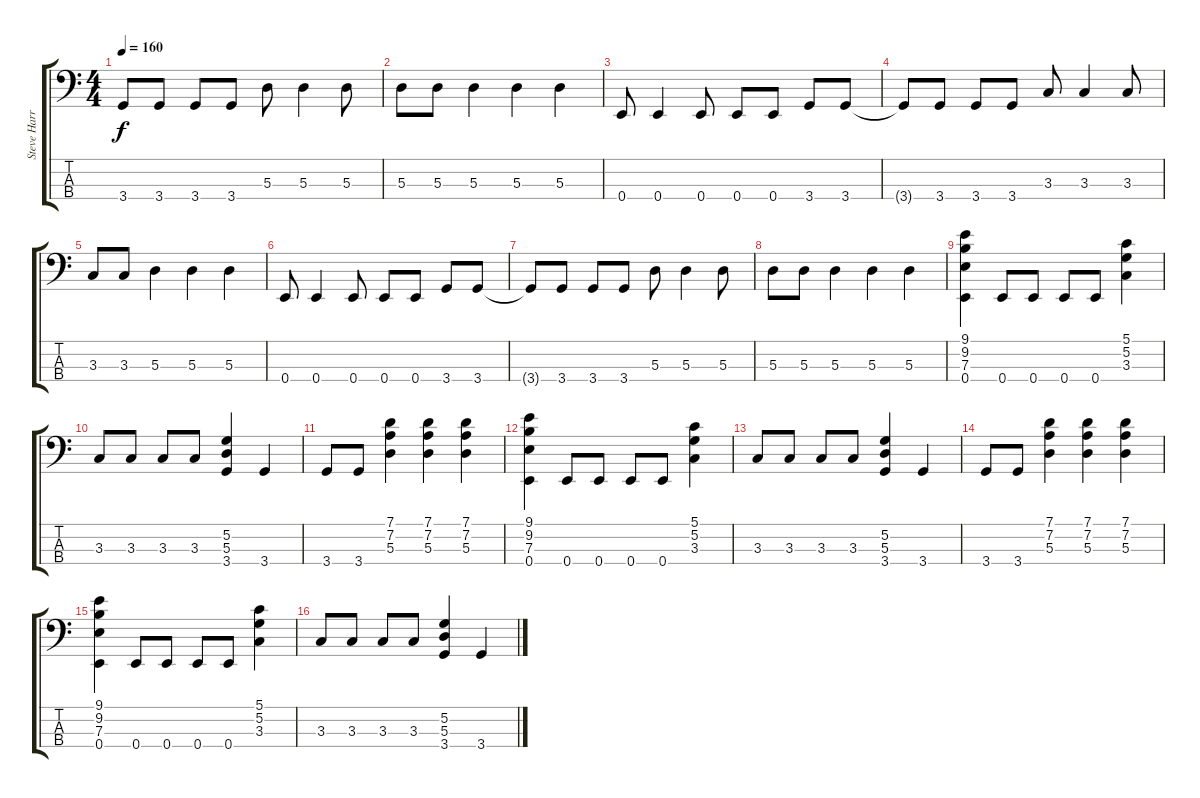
\track ("Steve Harris" "Steve Harr") {instrument slapbass2}
\staff {score tabs}
\tuning (G2 D2 A1 E1) {hide}
\ts (4 4)
\tempo 160
\clef f4
\ks c
3.4{t}.8{dy f} 3.4.8 3.4.8 3.4.8 5.3.8 5.3.4 5.3.8 |
5.3.8 5.3.8 5.3.4 5.3.4 5.3.4 |
0.4.8 0.4.4 0.4.8 0.4.8 0.4.8 3.4.8 3.4.8 |
3.4{t}.8 3.4.8 3.4.8 3.4.8 3.3.8 3.3.4 3.3.8 |
3.3.8 3.3.8 5.3.4 5.3.4 5.3.4 |
0.4.8 0.4.4 0.4.8 0.4.8 0.4.8 3.4.8 3.4.8 |
3.4{t}.8 3.4.8 3.4.8 3.4.8 5.3.8 5.3.4 5.3.8 |
5.3.8 5.3.8 5.3.4 5.3.4 5.3.4 |
(9.1 9.2 7.3 0.4).4 0.4.8 0.4.8 0.4.8 0.4.8 (5.1 5.2 3.3).4 |
3.3.8 3.3.8 3.3.8 3.3.8 (5.2 5.3 3.4).4 3.4.4 |
3.4.8 3.4.8 (7.1 7.2 5.3).4 (7.1 7.2 5.3).4 (7.1 7.2 5.3).4 |
(9.1 9.2 7.3 0.4).4 0.4.8 0.4.8 0.4.8 0.4.8 (5.1 5.2 3.3).4 |
3.3.8 3.3.8 3.3.8 3.3.8 (5.2 5.3 3.4).4 3.4.4 |
3.4.8 3.4.8 (7.1 7.2 5.3).4 (7.1 7.2 5.3).4 (7.1 7.2 5.3).4 |
(9.1 9.2 7.3 0.4).4 0.4.8 0.4.8 0.4.8 0.4.8 (5.1 5.2 3.3).4 |
3.3.8 3.3.8 3.3.8 3.3.8 (5.2 5.3 3.4).4 3.4.4
